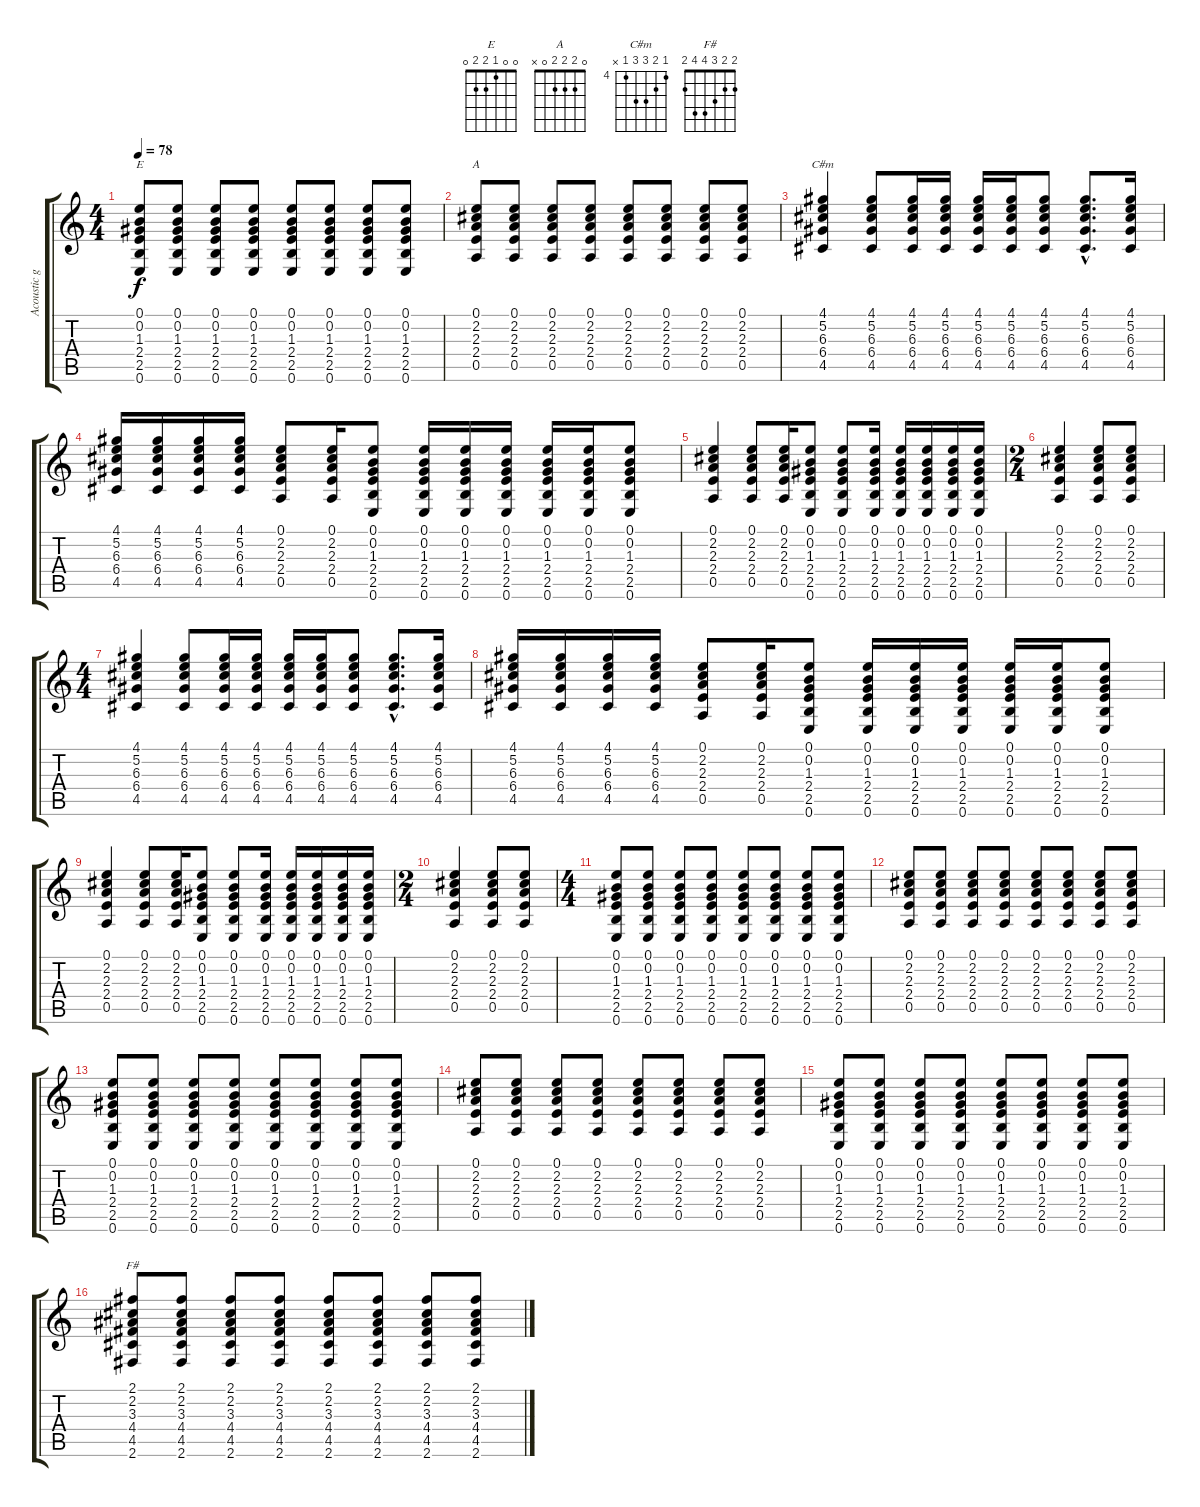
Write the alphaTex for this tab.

\track ("Acoustic guitar" "Acoustic g") {instrument acousticguitarsteel}
\staff {score tabs}
\tuning (E4 B3 G3 D3 A2 E2) {hide}
\chord ("E" 0 0 1 2 2 0)
\chord ("A" 0 2 2 2 0 x)
\chord ("C#m" 4 5 6 6 4 x) {firstfret 4}
\chord ("F#" 2 2 3 4 4 2)
\ts (4 4)
\tempo 78
\clef g2
\ks c
(0.1 0.2 1.3 2.4 2.5 0.6).8{ch "E" dy f} (0.1 0.2 1.3 2.4 2.5 0.6).8 (0.1 0.2 1.3 2.4 2.5 0.6).8 (0.1 0.2 1.3 2.4 2.5 0.6).8 (0.1 0.2 1.3 2.4 2.5 0.6).8 (0.1 0.2 1.3 2.4 2.5 0.6).8 (0.1 0.2 1.3 2.4 2.5 0.6).8 (0.1 0.2 1.3 2.4 2.5 0.6).8 |
(0.1 2.2 2.3 2.4 0.5).8{ch "A"} (0.1 2.2 2.3 2.4 0.5).8 (0.1 2.2 2.3 2.4 0.5).8 (0.1 2.2 2.3 2.4 0.5).8 (0.1 2.2 2.3 2.4 0.5).8 (0.1 2.2 2.3 2.4 0.5).8 (0.1 2.2 2.3 2.4 0.5).8 (0.1 2.2 2.3 2.4 0.5).8 |
(4.1 5.2 6.3 6.4 4.5).4{ch "C#m"} (4.1 5.2 6.3 6.4 4.5).8 (4.1 5.2 6.3 6.4 4.5).16 (4.1 5.2 6.3 6.4 4.5).16 (4.1 5.2 6.3 6.4 4.5).16 (4.1 5.2 6.3 6.4 4.5).16 (4.1 5.2 6.3 6.4 4.5).8 (4.1{hac} 5.2{hac} 6.3{hac} 6.4{hac} 4.5{hac}).8{d} (4.1 5.2 6.3 6.4 4.5).16 |
(4.1 5.2 6.3 6.4 4.5).16 (4.1 5.2 6.3 6.4 4.5).16 (4.1 5.2 6.3 6.4 4.5).16 (4.1 5.2 6.3 6.4 4.5).16 (0.1 2.2 2.3 2.4 0.5).8 (0.1 2.2 2.3 2.4 0.5).16 (0.1 0.2 1.3 2.4 2.5 0.6).8 (0.1 0.2 1.3 2.4 2.5 0.6).16 (0.1 0.2 1.3 2.4 2.5 0.6).16 (0.1 0.2 1.3 2.4 2.5 0.6).16 (0.1 0.2 1.3 2.4 2.5 0.6).16 (0.1 0.2 1.3 2.4 2.5 0.6).16 (0.1 0.2 1.3 2.4 2.5 0.6).8 |
(0.1 2.2 2.3 2.4 0.5).4 (0.1 2.2 2.3 2.4 0.5).8 (0.1 2.2 2.3 2.4 0.5).16 (0.1 0.2 1.3 2.4 2.5 0.6).8 (0.1 0.2 1.3 2.4 2.5 0.6).8 (0.1 0.2 1.3 2.4 2.5 0.6).16 (0.1 0.2 1.3 2.4 2.5 0.6).16 (0.1 0.2 1.3 2.4 2.5 0.6).16 (0.1 0.2 1.3 2.4 2.5 0.6).16 (0.1 0.2 1.3 2.4 2.5 0.6).16 |
\ts (2 4)
(0.1 2.2 2.3 2.4 0.5).4 (0.1 2.2 2.3 2.4 0.5).8 (0.1 2.2 2.3 2.4 0.5).8 |
\ts (4 4)
(4.1 5.2 6.3 6.4 4.5).4 (4.1 5.2 6.3 6.4 4.5).8 (4.1 5.2 6.3 6.4 4.5).16 (4.1 5.2 6.3 6.4 4.5).16 (4.1 5.2 6.3 6.4 4.5).16 (4.1 5.2 6.3 6.4 4.5).16 (4.1 5.2 6.3 6.4 4.5).8 (4.1{hac} 5.2{hac} 6.3{hac} 6.4{hac} 4.5{hac}).8{d} (4.1 5.2 6.3 6.4 4.5).16 |
(4.1 5.2 6.3 6.4 4.5).16 (4.1 5.2 6.3 6.4 4.5).16 (4.1 5.2 6.3 6.4 4.5).16 (4.1 5.2 6.3 6.4 4.5).16 (0.1 2.2 2.3 2.4 0.5).8 (0.1 2.2 2.3 2.4 0.5).16 (0.1 0.2 1.3 2.4 2.5 0.6).8 (0.1 0.2 1.3 2.4 2.5 0.6).16 (0.1 0.2 1.3 2.4 2.5 0.6).16 (0.1 0.2 1.3 2.4 2.5 0.6).16 (0.1 0.2 1.3 2.4 2.5 0.6).16 (0.1 0.2 1.3 2.4 2.5 0.6).16 (0.1 0.2 1.3 2.4 2.5 0.6).8 |
(0.1 2.2 2.3 2.4 0.5).4 (0.1 2.2 2.3 2.4 0.5).8 (0.1 2.2 2.3 2.4 0.5).16 (0.1 0.2 1.3 2.4 2.5 0.6).8 (0.1 0.2 1.3 2.4 2.5 0.6).8 (0.1 0.2 1.3 2.4 2.5 0.6).16 (0.1 0.2 1.3 2.4 2.5 0.6).16 (0.1 0.2 1.3 2.4 2.5 0.6).16 (0.1 0.2 1.3 2.4 2.5 0.6).16 (0.1 0.2 1.3 2.4 2.5 0.6).16 |
\ts (2 4)
(0.1 2.2 2.3 2.4 0.5).4 (0.1 2.2 2.3 2.4 0.5).8 (0.1 2.2 2.3 2.4 0.5).8 |
\ts (4 4)
(0.1 0.2 1.3 2.4 2.5 0.6).8{volume 6} (0.1 0.2 1.3 2.4 2.5 0.6).8 (0.1 0.2 1.3 2.4 2.5 0.6).8 (0.1 0.2 1.3 2.4 2.5 0.6).8 (0.1 0.2 1.3 2.4 2.5 0.6).8 (0.1 0.2 1.3 2.4 2.5 0.6).8 (0.1 0.2 1.3 2.4 2.5 0.6).8 (0.1 0.2 1.3 2.4 2.5 0.6).8 |
(0.1 2.2 2.3 2.4 0.5).8 (0.1 2.2 2.3 2.4 0.5).8 (0.1 2.2 2.3 2.4 0.5).8 (0.1 2.2 2.3 2.4 0.5).8 (0.1 2.2 2.3 2.4 0.5).8 (0.1 2.2 2.3 2.4 0.5).8 (0.1 2.2 2.3 2.4 0.5).8 (0.1 2.2 2.3 2.4 0.5).8 |
(0.1 0.2 1.3 2.4 2.5 0.6).8 (0.1 0.2 1.3 2.4 2.5 0.6).8 (0.1 0.2 1.3 2.4 2.5 0.6).8 (0.1 0.2 1.3 2.4 2.5 0.6).8 (0.1 0.2 1.3 2.4 2.5 0.6).8 (0.1 0.2 1.3 2.4 2.5 0.6).8 (0.1 0.2 1.3 2.4 2.5 0.6).8 (0.1 0.2 1.3 2.4 2.5 0.6).8 |
(0.1 2.2 2.3 2.4 0.5).8 (0.1 2.2 2.3 2.4 0.5).8 (0.1 2.2 2.3 2.4 0.5).8 (0.1 2.2 2.3 2.4 0.5).8 (0.1 2.2 2.3 2.4 0.5).8 (0.1 2.2 2.3 2.4 0.5).8 (0.1 2.2 2.3 2.4 0.5).8 (0.1 2.2 2.3 2.4 0.5).8 |
(0.1 0.2 1.3 2.4 2.5 0.6).8 (0.1 0.2 1.3 2.4 2.5 0.6).8 (0.1 0.2 1.3 2.4 2.5 0.6).8 (0.1 0.2 1.3 2.4 2.5 0.6).8 (0.1 0.2 1.3 2.4 2.5 0.6).8 (0.1 0.2 1.3 2.4 2.5 0.6).8 (0.1 0.2 1.3 2.4 2.5 0.6).8 (0.1 0.2 1.3 2.4 2.5 0.6).8 |
(2.1 2.2 3.3 4.4 4.5 2.6).8{ch "F#"} (2.1 2.2 3.3 4.4 4.5 2.6).8 (2.1 2.2 3.3 4.4 4.5 2.6).8 (2.1 2.2 3.3 4.4 4.5 2.6).8 (2.1 2.2 3.3 4.4 4.5 2.6).8 (2.1 2.2 3.3 4.4 4.5 2.6).8 (2.1 2.2 3.3 4.4 4.5 2.6).8 (2.1 2.2 3.3 4.4 4.5 2.6).8
